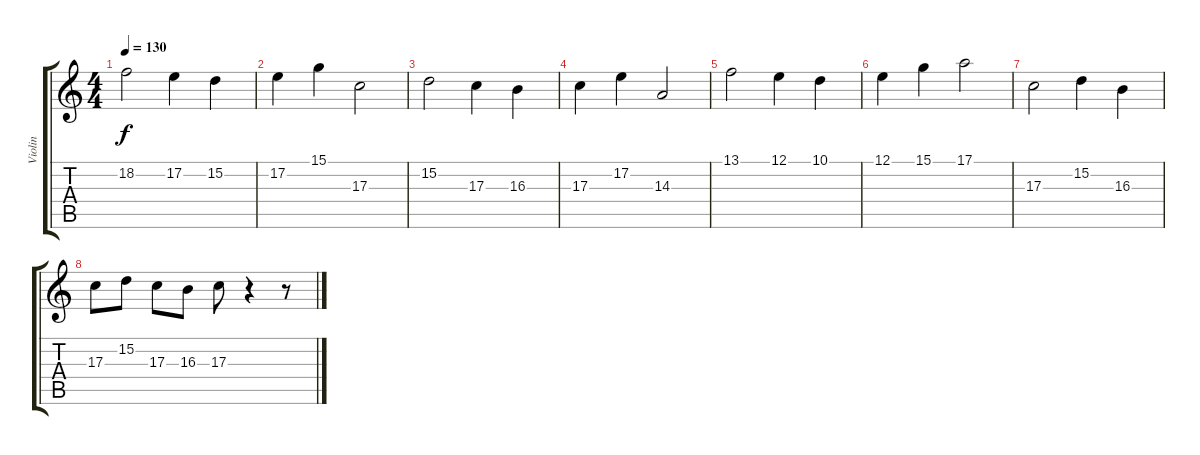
\track ("Violin" "Violin") {instrument violin}
\staff {score tabs}
\tuning (E4 B3 G3 D3 A2 E2) {hide}
\ts (4 4)
\tempo 130
\clef g2
\ks c
18.2.2{dy f} 17.2.4 15.2.4 |
17.2.4 15.1.4 17.3.2 |
15.2.2 17.3.4 16.3.4 |
17.3.4 17.2.4 14.3.2 |
13.1.2 12.1.4 10.1.4 |
12.1.4 15.1.4 17.1.2 |
17.3.2 15.2.4 16.3.4 |
17.3.8 15.2.8 17.3.8 16.3.8 17.3.8 r.4 r.8
